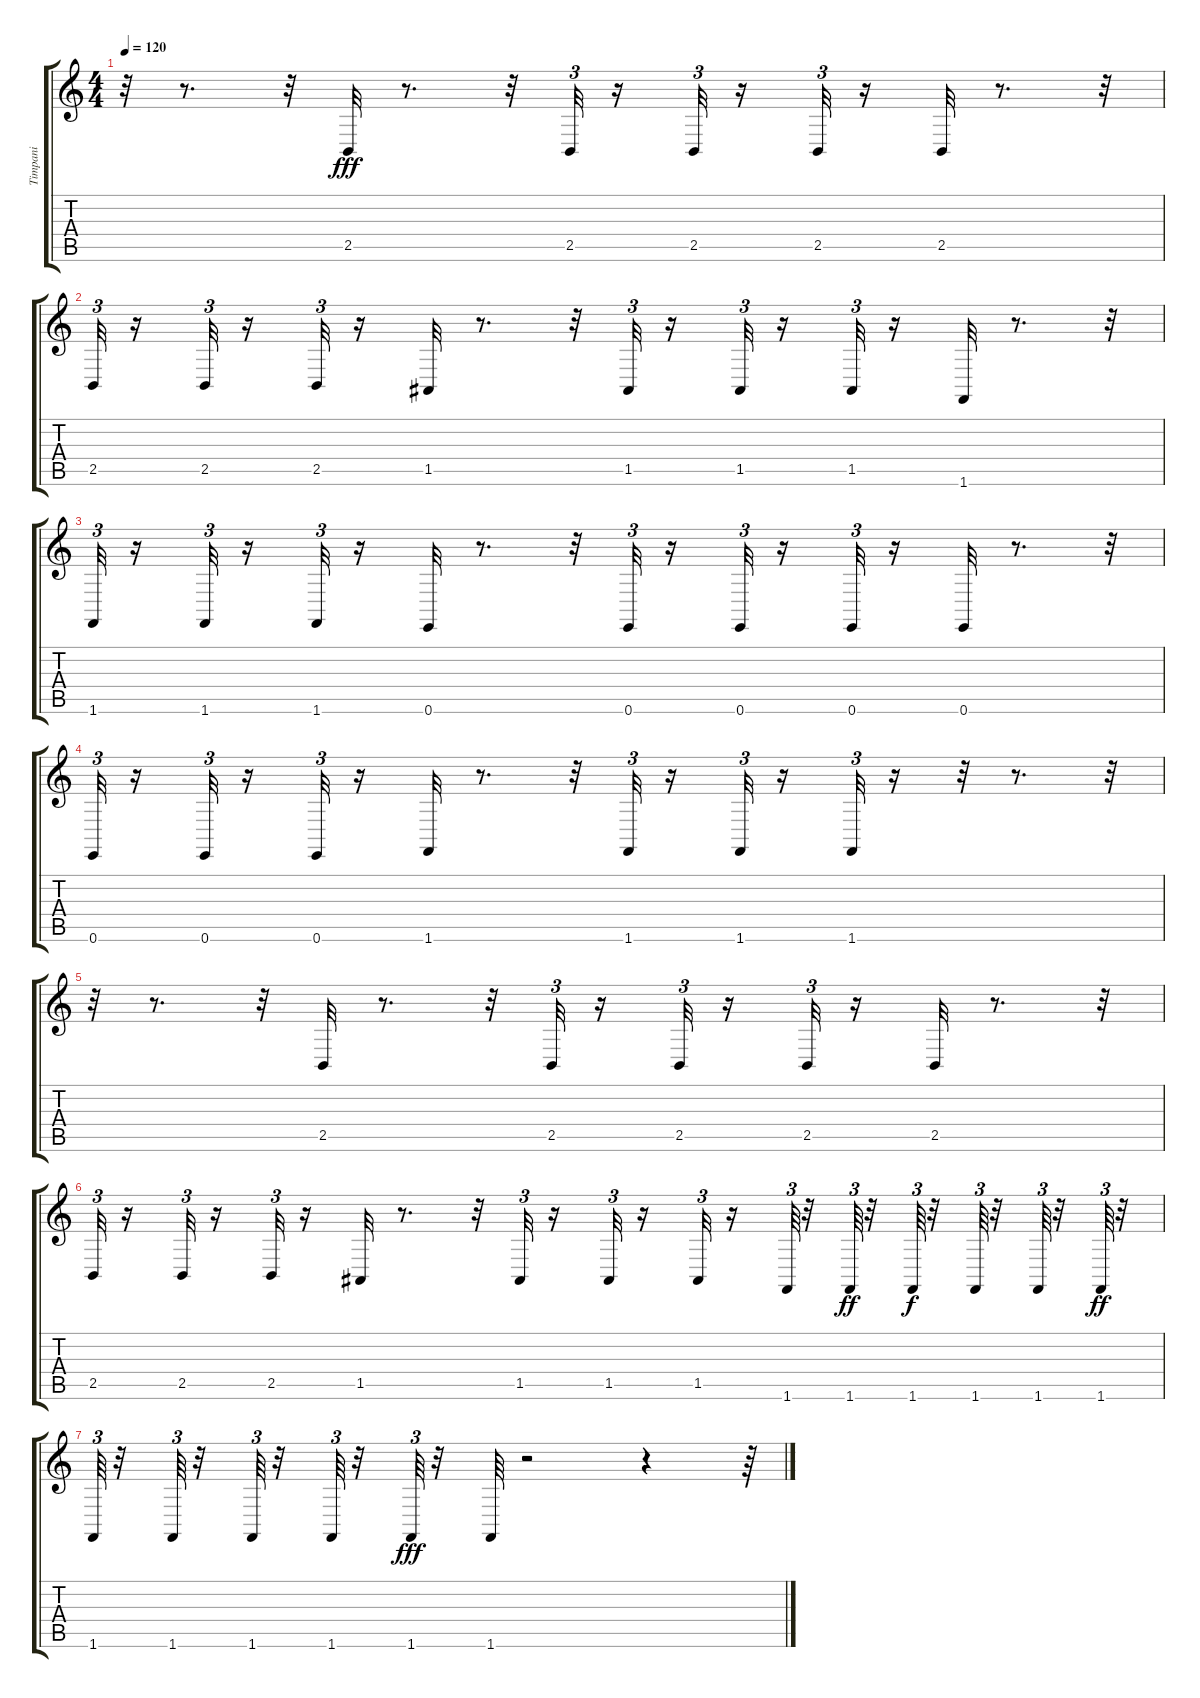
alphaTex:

\track ("Timpani" "Timpani") {instrument timpani}
\staff {score tabs}
\tuning (E4 B3 G3 D3 A2 E2) {hide}
\ts (4 4)
\tempo 120
\clef g2
\ks c
r.32{dy fff} r.8{d} r.32 2.5.32 r.8{d} r.32 2.5.32{tu (3 2)} r.16 2.5.32{tu (3 2)} r.16 2.5.32{tu (3 2)} r.16 2.5.32 r.8{d} r.32 |
2.5.32{tu (3 2)} r.16 2.5.32{tu (3 2)} r.16 2.5.32{tu (3 2)} r.16 1.5.32 r.8{d} r.32 1.5.32{tu (3 2)} r.16 1.5.32{tu (3 2)} r.16 1.5.32{tu (3 2)} r.16 1.6.32 r.8{d} r.32 |
1.6.32{tu (3 2)} r.16 1.6.32{tu (3 2)} r.16 1.6.32{tu (3 2)} r.16 0.6.32 r.8{d} r.32 0.6.32{tu (3 2)} r.16 0.6.32{tu (3 2)} r.16 0.6.32{tu (3 2)} r.16 0.6.32 r.8{d} r.32 |
0.6.32{tu (3 2)} r.16 0.6.32{tu (3 2)} r.16 0.6.32{tu (3 2)} r.16 1.6.32 r.8{d} r.32 1.6.32{tu (3 2)} r.16 1.6.32{tu (3 2)} r.16 1.6.32{tu (3 2)} r.16 r.32 r.8{d} r.32 |
r.32 r.8{d} r.32 2.5.32 r.8{d} r.32 2.5.32{tu (3 2)} r.16 2.5.32{tu (3 2)} r.16 2.5.32{tu (3 2)} r.16 2.5.32 r.8{d} r.32 |
2.5.32{tu (3 2)} r.16 2.5.32{tu (3 2)} r.16 2.5.32{tu (3 2)} r.16 1.5.32 r.8{d} r.32 1.5.32{tu (3 2)} r.16 1.5.32{tu (3 2)} r.16 1.5.32{tu (3 2)} r.16 1.6.64{tu (3 2)} r.32 1.6.64{tu (3 2) dy ff} r.32 1.6.64{tu (3 2) dy f} r.32 1.6.64{tu (3 2)} r.32 1.6.64{tu (3 2)} r.32 1.6.64{tu (3 2) dy ff} r.32 |
1.6.64{tu (3 2)} r.32 1.6.64{tu (3 2)} r.32 1.6.64{tu (3 2)} r.32 1.6.64{tu (3 2)} r.32 1.6.64{tu (3 2) dy fff} r.32 1.6.64 r.2 r.4 r.64
